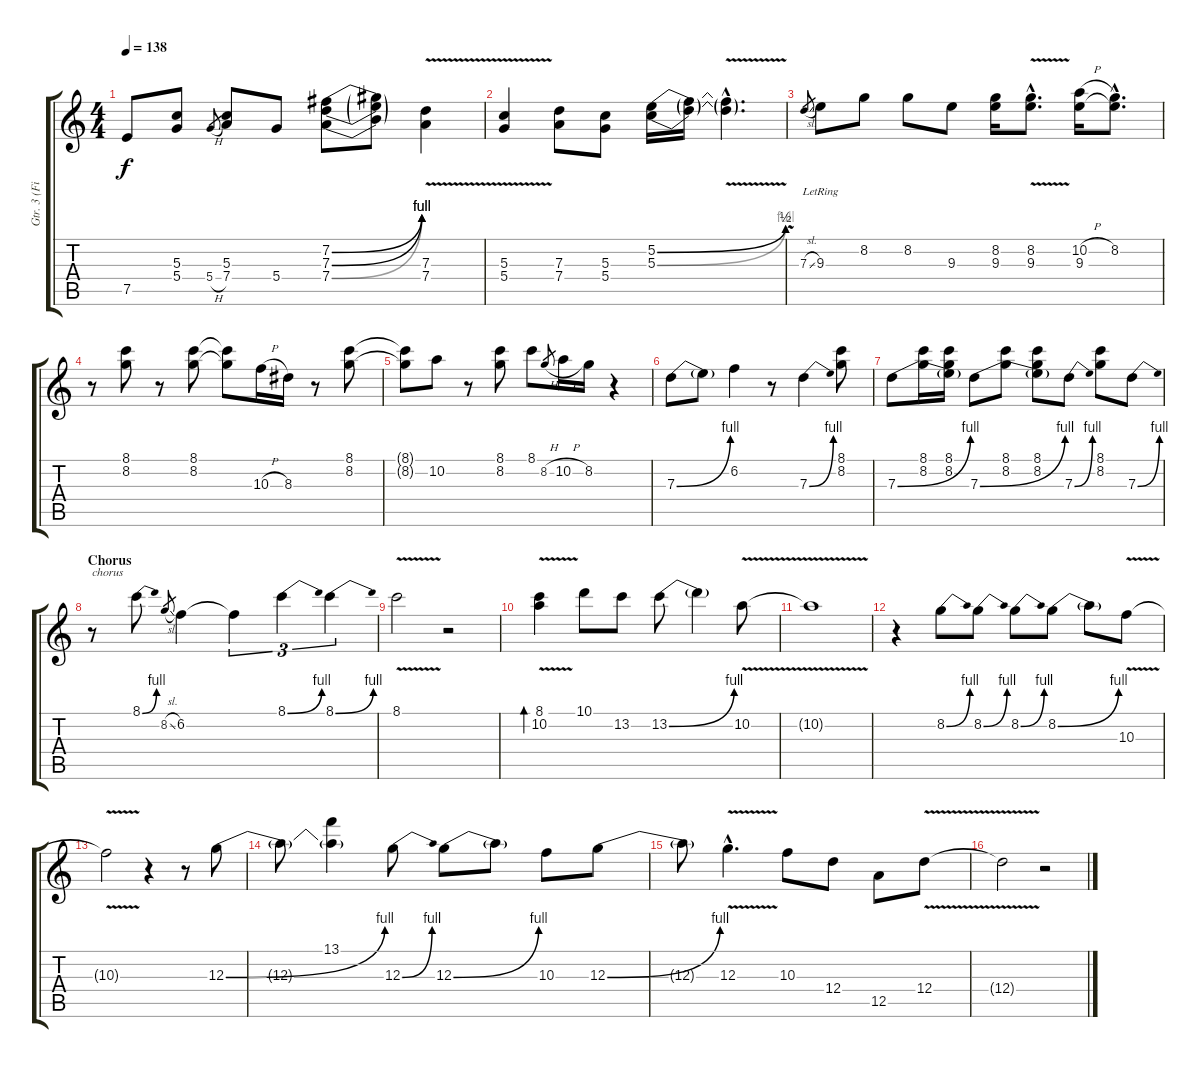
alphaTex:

\track ("Gtr. 3 (Fills)" "Gtr. 3 (Fi") {instrument electricguitarjazz}
\staff {score tabs}
\tuning (E4 B3 G3 D3 A2 E2) {hide}
\ts (4 4)
\tempo 138
\clef g2
\ks c
7.5{t}.8{dy f} (5.3 5.4).8 5.4{h}.8{gr} (5.3 7.4).8 5.4.8 (7.2{be (bend 0 0 60 4)} 7.3{be (bend 0 0 60 4)} 7.4{be (bend 0 0 60 4)}).8 (7.2{t} 7.3{t} 7.4{t}).8 (7.3{v} 7.4{v}).4 |
(5.3{v} 5.4{v}).4 (7.3 7.4).8 (5.3 5.4).8 (5.2{be (bend 0 0 60 2)} 5.3{be (bend 0 0 60 4)}).16 (5.2{t} 5.3{t}).16 (5.2{v hac t} 5.3{v hac t}).4{d} |
7.3{sl}.8{gr} 9.3{lr}.8 8.2.8 8.2.8 9.3.8 (8.2 9.3).16 (8.2{v hac} 9.3{v hac}).8{d} (10.2{h} 9.3).16 (8.2{hac} 9.3{hac t}).8{d} |
r.8 (8.1 8.2).8 r.8 (8.1 8.2).8 (8.1{t} 8.2{t}).8 10.3{h}.16 8.3.16 r.8 (8.1 8.2).8 |
(8.1{t} 8.2{t}).8 10.2.8 r.8 (8.1 8.2).8 8.1.8 8.2{h}.8{gr} 10.2{h}.16 8.2.16 r.4 |
7.3{be (bend 0 0 60 4)}.8 7.3{t}.8 6.2.4 r.8 7.3{be (bend 0 0 60 4)}.4 (8.1 8.2).8 |
7.3{be (bend 0 0 60 4)}.8 (8.1 8.2).16 (8.1 8.2 7.3{t}).16 7.3{be (bend 0 0 60 4)}.8 (8.1 8.2).8 (8.1 8.2 7.3{t}).8 7.3{be (bend 0 0 60 4)}.8 (8.1 8.2).8 7.3{be (bend 0 0 60 4)}.8 |
\section ("" "Chorus")
r.8{txt "chorus"} 8.1{be (bend 0 0 60 4)}.8 8.2{sl}.8{gr} 6.2.4 6.2{t}.4{tu (3 2)} 8.1{be (bend 0 0 60 4)}.4{tu (3 2)} 8.1{be (bend 0 0 60 4)}.4{tu (3 2)} |
8.1{v}.2 r.2 |
(8.1{v} 10.2{v}).4{bd 60} 10.1.8 13.2.8 13.2{be (bend 0 0 60 4)}.8 13.2{t}.4 10.2{v}.8 |
10.2{v t}.1 |
r.4 8.2{be (bend 0 0 60 4)}.8 8.2{be (bend 0 0 60 4)}.8 8.2{be (bend 0 0 60 4)}.8 8.2{be (bend 0 0 60 4)}.8 8.2{t}.8 10.3{v}.8 |
10.3{v t}.2 r.4 r.8 12.3{be (bend 0 0 60 4)}.8 |
12.3{t}.8 (13.1 12.3{t}).4 12.3{be (bend 0 0 60 4)}.8 12.3{be (bend 0 0 60 4)}.8 12.3{t}.8 10.3.8 12.3{be (bend 0 0 60 4)}.8 |
12.3{t}.8 12.3{v hac}.4{d} 10.3.8 12.4.8 12.5.8 12.4{v}.8 |
12.4{t}.2 r.2
